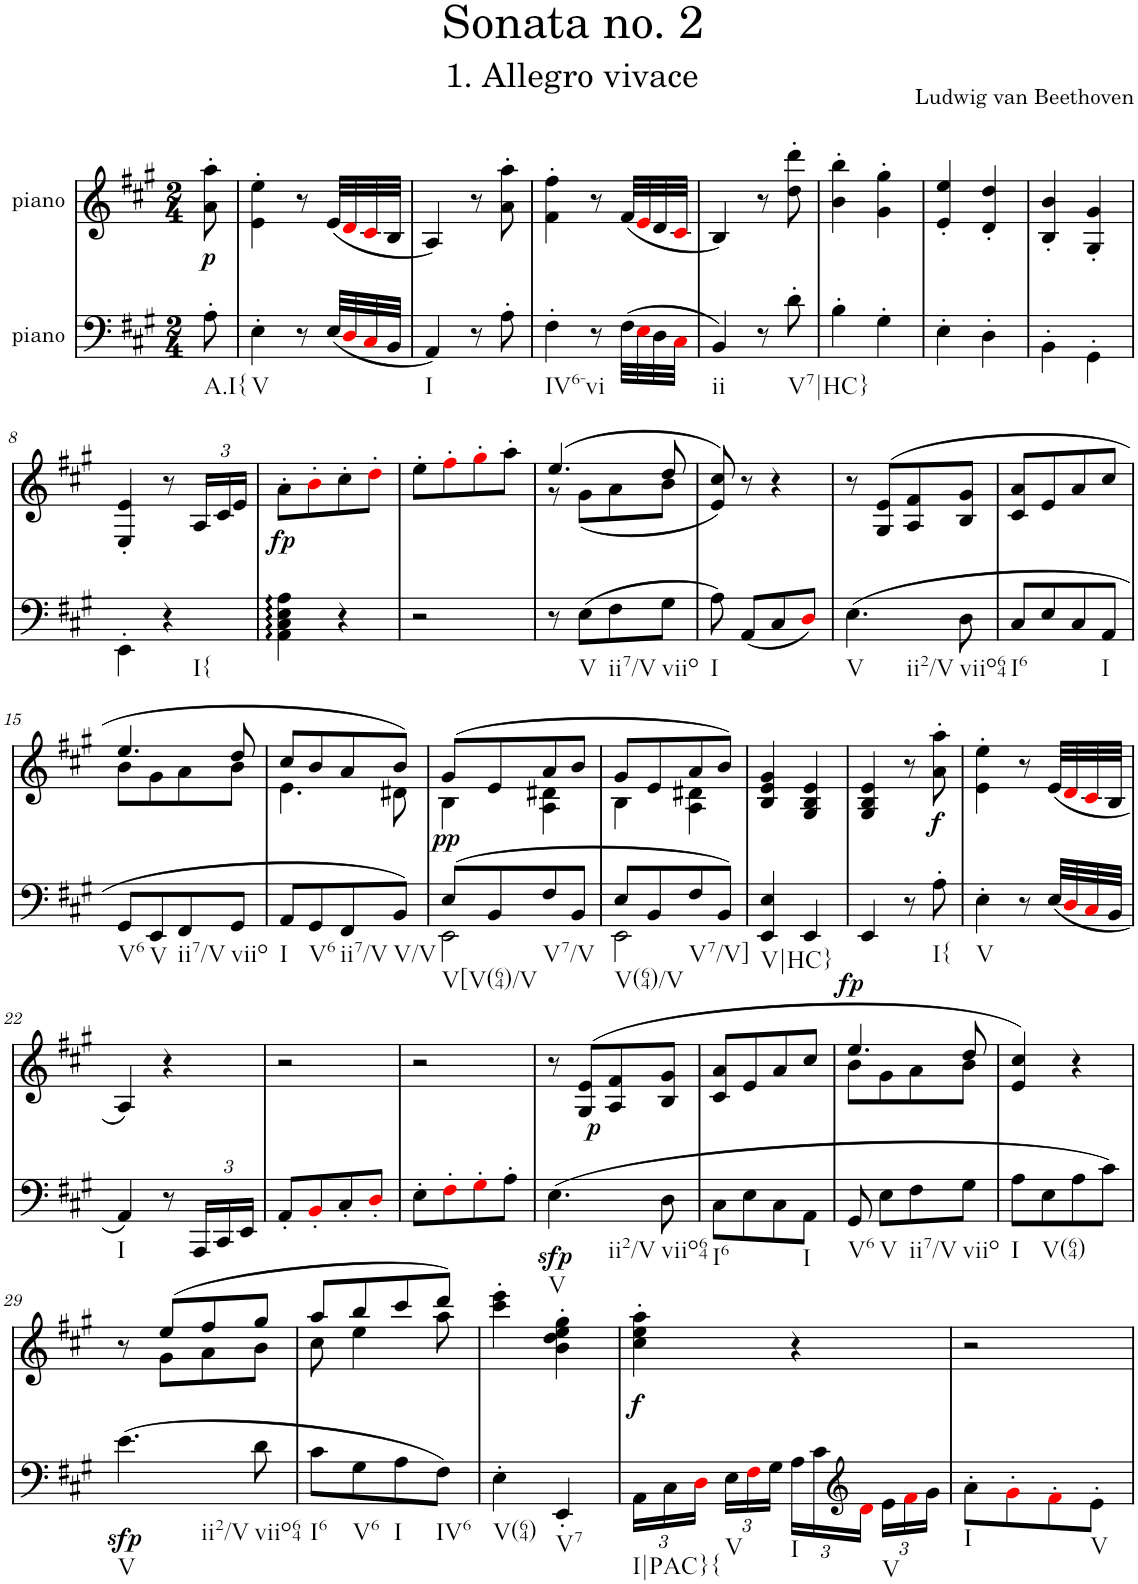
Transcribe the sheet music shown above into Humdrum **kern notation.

**kern	**dynam	**kern	**dynam
*part2	*part2	*part1	*part1
*staff2	*staff2	*staff1	*staff1
*I"piano	*	*I"piano	*
*I'Pno	*	*I'Pno	*
*clefF4	*	*clefG2	*
*k[f#c#g#]	*	*k[f#c#g#]	*
*A:	*	*A:	*
*M2/4	*	*M2/4	*
=	=	=	=
!	!	!	!LO:DY:b
8A'\	.	8a\' 8aa\'	p
=1	=1	=1	=1
4E'\	.	4e\' 4ee\'	.
8r	.	8r	.
(32E/LLL	.	(32e/LLL	.
32Di/	.	32di/	.
32C#i/	.	32c#i/	.
32BB/JJJ	.	32B/JJJ	.
=2	=2	=2	=2
4AA/)	.	4A/)	.
8r	.	8r	.
8A'\	.	8a\' 8aa\'	.
=3	=3	=3	=3
4F#'\	.	4f#\' 4ff#\'	.
8r	.	8r	.
(32F#\LLL	.	(32f#/LLL	.
32Ei\	.	32ei/	.
32D\	.	32d/	.
32C#i\JJJ	.	32c#i/JJJ	.
=4	=4	=4	=4
4BB/)	.	4B/)	.
8r	.	8r	.
8d'\	.	8dd\' 8ddd\'	.
=5	=5	=5	=5
4B'\	.	4b\' 4bb\'	.
4G#'\	.	4g#\' 4gg#\'	.
=6	=6	=6	=6
4E'\	.	4e/' 4ee/'	.
4D'\	.	4d/' 4dd/'	.
=7	=7	=7	=7
4BB'\	.	4B/' 4b/'	.
4GG#'\	.	4G#/' 4g#/'	.
!!LO:LB:g=z
=8	=8	=8	=8
4EE'\	.	4E/' 4e/'	.
4r	.	8r	.
*	*	*Xbrackettup	*
.	.	24A/LL	.
.	.	24c#/	.
.	.	24e/JJ	.
=9	=9	=9	=9
!	!	!	!LO:DY:b
4AA\ 4C#\ 4E\ 4A\	.	8a'\L	fp
.	.	8b'i\	.
4r	.	8cc#'\	.
.	.	8dd'i\J	.
=10	=10	=10	=10
2r	.	8ee'\L	.
.	.	8ff#'i\	.
.	.	8gg#'i\	.
.	.	8aa'\J	.
=11	=11	=11	=11
*	*	*^	*
8r	.	(4.ee/	8r	.
(8E\L	.	.	(8g#\L	.
8F#\	.	.	8a\	.
8G#\J	.	8dd/	8b\J	.
*	*	*v	*v	*
=12	=12	=12	=12
8A\)	.	8e/ 8cc#/))	.
(8AA/L	.	8r	.
8C#/	.	4r	.
8Di/J)	.	.	.
=13	=13	=13	=13
(4.E\	.	8r	.
.	.	(8G#/ 8e/L	.
.	.	8A/ 8f#/	.
8D\	.	8B/ 8g#/J	.
=14	=14	=14	=14
8C#/L	.	8c#/ 8a/L	.
8E/	.	8e/	.
8C#/	.	8a/	.
8AA/J	.	8cc#/J	.
!!LO:LB:g=z
=15	=15	=15	=15
*	*	*^	*
8GG#/L	.	4.ee/	8b\L	.
8EE/	.	.	8g#\	.
8FF#/	.	.	8a\	.
8GG#/J	.	8dd/	8b\J	.
=16	=16	=16	=16	=16
8AA/L	.	8cc#/L	4.e\	.
8GG#/	.	8b/	.	.
8FF#/	.	8a/	.	.
8BB/J)	.	8b/J)	8d#X\	.
=17	=17	=17	=17	=17
*^	*	*	*	*
!	!	!LO:DY:a	!	!	!
(8E/L	2EE\	pp	(8g#/L	4B\	.
8BB/	.	.	8e/	.	.
8F#/	.	.	8a/	4A\ 4d#X\	.
8BB/J	.	.	8b/J	.	.
=18	=18	=18	=18	=18	=18
8E/L	2EE\	.	8g#/L	4B\	.
8BB/	.	.	8e/	.	.
8F#/	.	.	8a/	4A\ 4d#X\	.
8BB/J)	.	.	8b/J)	.	.
*v	*v	*	*	*	*
*	*	*v	*v	*
=19	=19	=19	=19
4EE/ 4E/	.	4B/ 4e/ 4g#/	.
4EE/	.	4G#/ 4B/ 4e/	.
=20	=20	=20	=20
4EE/	.	4G#/ 4B/ 4e/	.
8r	.	8r	.
!	!	!	!LO:DY:b
8A'\	.	8a\' 8aa\'	f
=21	=21	=21	=21
4E'\	.	4e\' 4ee\'	.
8r	.	8r	.
(32E/LLL	.	(32e/LLL	.
32Di/	.	32di/	.
32C#i/	.	32c#i/	.
32BB/JJJ	.	32B/JJJ	.
!!LO:LB:g=z
=22	=22	=22	=22
4AA/)	.	4A/)	.
8r	.	4r	.
*Xbrackettup	*	*	*
24AAA/LL	.	.	.
24CC#/	.	.	.
24EE/JJ	.	.	.
=23	=23	=23	=23
8AA'/L	.	2r	.
8BB'i/	.	.	.
8C#'/	.	.	.
8D'i/J	.	.	.
=24	=24	=24	=24
8E'\L	.	2r	.
8F#'i\	.	.	.
8G#'i\	.	.	.
8A'\J	.	.	.
=25	=25	=25	=25
!	!LO:DY:a	!	!
!	!LO:DY:n=1:b	!	!
(4.E\	p sfp	8r	.
.	.	(8G#/ 8e/L	.
.	.	8A/ 8f#/	.
8D\	.	8B/ 8g#/J	.
=26	=26	=26	=26
8C#\L	.	8c#/ 8a/L	.
8E\	.	8e/	.
8C#\	.	8a/	.
8AA\J	.	8cc#/J	.
=27	=27	=27	=27
*	*	*^	*
!	!	!	!	!LO:DY:a
8GG#/	.	4.ee/	8b\L	fp
8E\L	.	.	8g#\	.
8F#\	.	.	8a\	.
8G#\J	.	8dd/	8b\J	.
*	*	*v	*v	*
=28	=28	=28	=28
8A\L	.	4e/ 4cc#/)	.
8E\	.	.	.
8A\	.	4r	.
8c#\J)	.	.	.
!!LO:LB:g=z
=29	=29	=29	=29
*	*	*^	*
!	!LO:DY:b	!	!	!
(4.e\	sfp	8r	8ryy	.
.	.	(8ee/L	8g#\L	.
.	.	8ff#/	8a\	.
8d\	.	8gg#/J	8b\J	.
=30	=30	=30	=30	=30
8c#\L	.	8aa/L	8cc#\	.
8G#\	.	8bb/	4ee\	.
8A\	.	8ccc#/	.	.
8F#\J)	.	8ddd/J)	8aa\	.
*	*	*v	*v	*
=31	=31	=31	=31
4E'\	.	4ccc#\' 4eee\'	.
4EE'/	.	4b\' 4dd\' 4ee\' 4gg#\'	.
=32	=32	=32	=32
!	!	!	!LO:DY:b
24AA\LL	.	4cc#\' 4ee\' 4aa\'	f
24C#\	.	.	.
24Di\JJ	.	.	.
24E\LL	.	.	.
24F#i\	.	.	.
24G#\JJ	.	.	.
24A\LL	.	4r	.
24c#\	.	.	.
*clefG2	*	*	*
24di\JJ	.	.	.
24e\LL	.	.	.
24f#i\	.	.	.
24g#\JJ	.	.	.
=33	=33	=33	=33
8a'\L	.	2r	.
8g#'i\	.	.	.
8f#'i\	.	.	.
8e'\J	.	.	.
=	=	=	=
*-	*-	*-	*-
